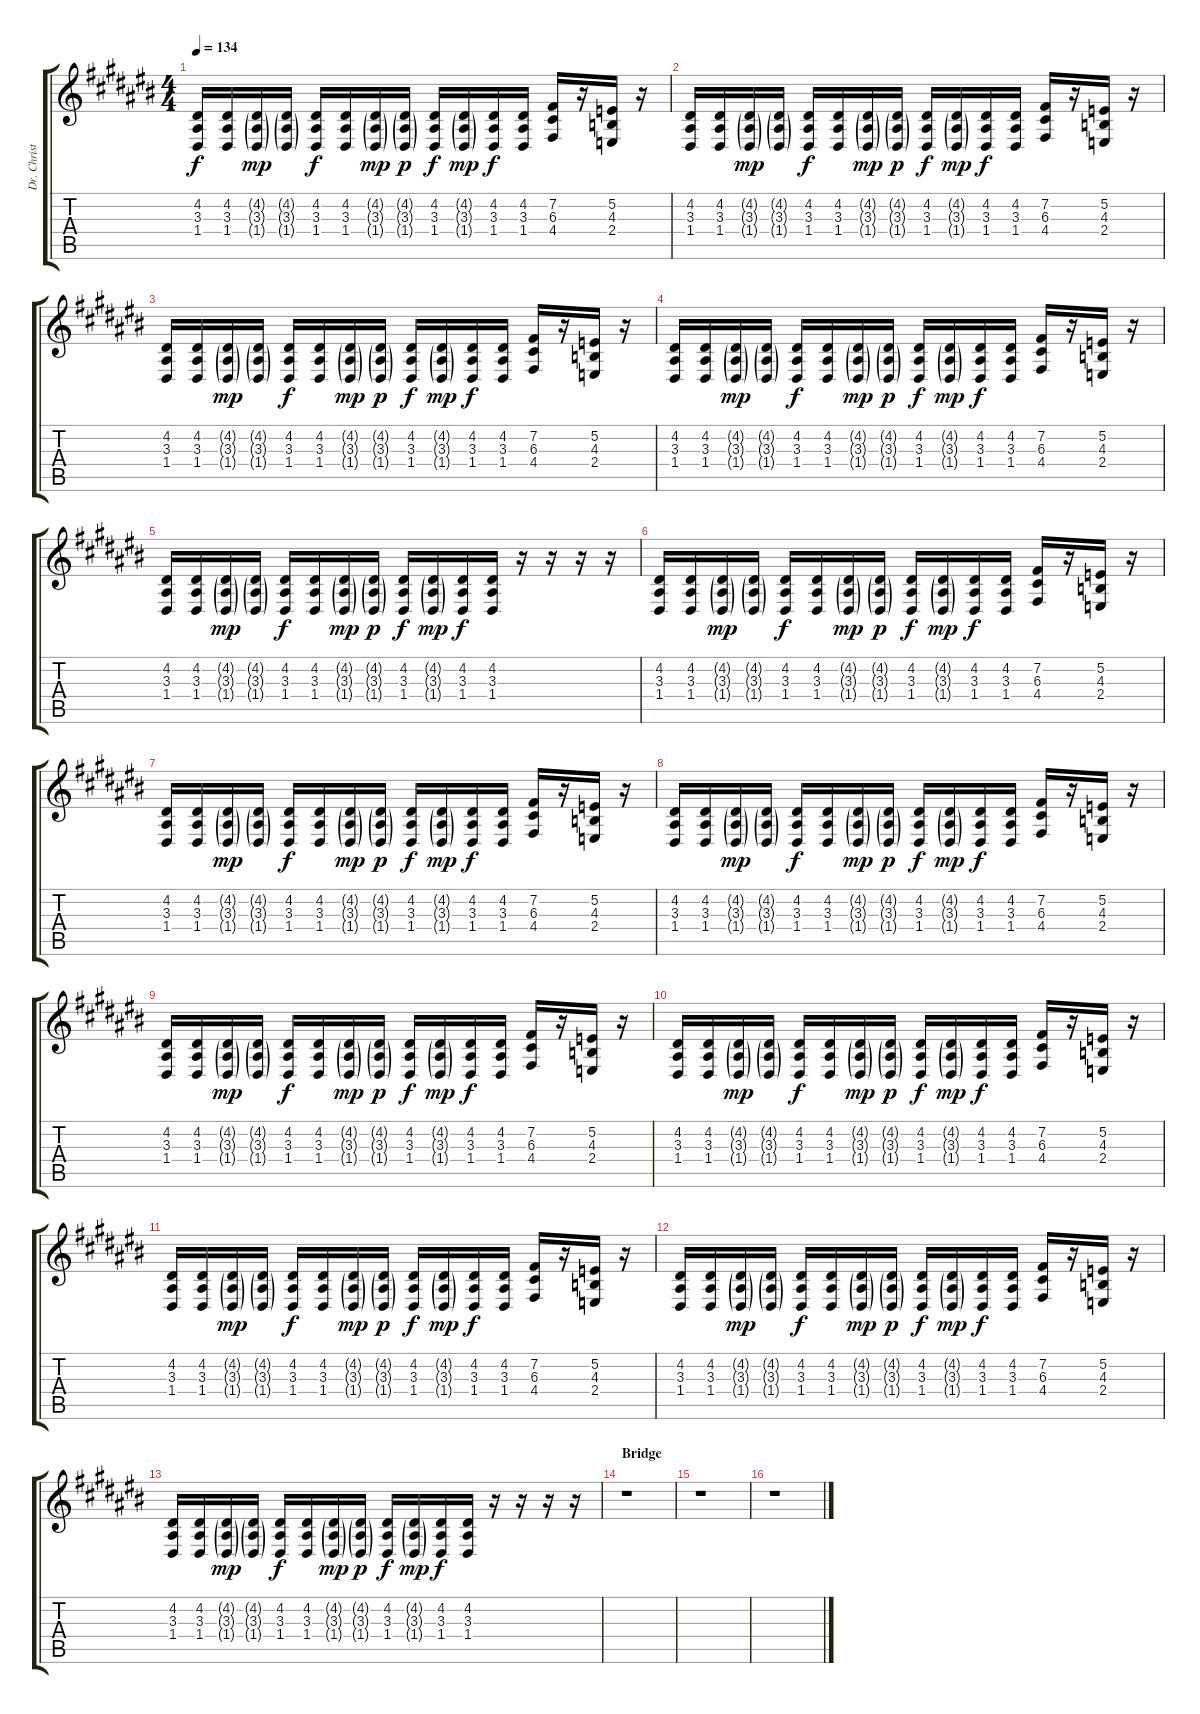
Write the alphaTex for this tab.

\track ("Dr. Christian Lorenz - Keyboard IV" "Dr. Christ") {instrument lead8bassandlead}
\staff {score tabs}
\tuning (E4 B3 G3 D3 A2 D2) {hide}
\ts (4 4)
\tempo 134
\clef g2
\ks c#
(4.2 3.3 1.4).16{dy f} (4.2 3.3 1.4).16 (4.2{g} 3.3{g} 1.4{g}).16{dy mp} (4.2{g} 3.3{g} 1.4{g}).16 (4.2 3.3 1.4).16{dy f} (4.2 3.3 1.4).16 (4.2{g} 3.3{g} 1.4{g}).16{dy mp} (4.2{g} 3.3{g} 1.4{g}).16{dy p} (4.2 3.3 1.4).16{dy f} (4.2{g} 3.3{g} 1.4{g}).16{dy mp} (4.2 3.3 1.4).16{dy f} (4.2 3.3 1.4).16 (7.2 6.3 4.4).16 r.16 (5.2 4.3 2.4).16 r.16 |
(4.2 3.3 1.4).16 (4.2 3.3 1.4).16 (4.2{g} 3.3{g} 1.4{g}).16{dy mp} (4.2{g} 3.3{g} 1.4{g}).16 (4.2 3.3 1.4).16{dy f} (4.2 3.3 1.4).16 (4.2{g} 3.3{g} 1.4{g}).16{dy mp} (4.2{g} 3.3{g} 1.4{g}).16{dy p} (4.2 3.3 1.4).16{dy f} (4.2{g} 3.3{g} 1.4{g}).16{dy mp} (4.2 3.3 1.4).16{dy f} (4.2 3.3 1.4).16 (7.2 6.3 4.4).16 r.16 (5.2 4.3 2.4).16 r.16 |
(4.2 3.3 1.4).16 (4.2 3.3 1.4).16 (4.2{g} 3.3{g} 1.4{g}).16{dy mp} (4.2{g} 3.3{g} 1.4{g}).16 (4.2 3.3 1.4).16{dy f} (4.2 3.3 1.4).16 (4.2{g} 3.3{g} 1.4{g}).16{dy mp} (4.2{g} 3.3{g} 1.4{g}).16{dy p} (4.2 3.3 1.4).16{dy f} (4.2{g} 3.3{g} 1.4{g}).16{dy mp} (4.2 3.3 1.4).16{dy f} (4.2 3.3 1.4).16 (7.2 6.3 4.4).16 r.16 (5.2 4.3 2.4).16 r.16 |
(4.2 3.3 1.4).16 (4.2 3.3 1.4).16 (4.2{g} 3.3{g} 1.4{g}).16{dy mp} (4.2{g} 3.3{g} 1.4{g}).16 (4.2 3.3 1.4).16{dy f} (4.2 3.3 1.4).16 (4.2{g} 3.3{g} 1.4{g}).16{dy mp} (4.2{g} 3.3{g} 1.4{g}).16{dy p} (4.2 3.3 1.4).16{dy f} (4.2{g} 3.3{g} 1.4{g}).16{dy mp} (4.2 3.3 1.4).16{dy f} (4.2 3.3 1.4).16 (7.2 6.3 4.4).16 r.16 (5.2 4.3 2.4).16 r.16 |
(4.2 3.3 1.4).16 (4.2 3.3 1.4).16 (4.2{g} 3.3{g} 1.4{g}).16{dy mp} (4.2{g} 3.3{g} 1.4{g}).16 (4.2 3.3 1.4).16{dy f} (4.2 3.3 1.4).16 (4.2{g} 3.3{g} 1.4{g}).16{dy mp} (4.2{g} 3.3{g} 1.4{g}).16{dy p} (4.2 3.3 1.4).16{dy f} (4.2{g} 3.3{g} 1.4{g}).16{dy mp} (4.2 3.3 1.4).16{dy f} (4.2 3.3 1.4).16 r.16 r.16 r.16 r.16 |
(4.2 3.3 1.4).16 (4.2 3.3 1.4).16 (4.2{g} 3.3{g} 1.4{g}).16{dy mp} (4.2{g} 3.3{g} 1.4{g}).16 (4.2 3.3 1.4).16{dy f} (4.2 3.3 1.4).16 (4.2{g} 3.3{g} 1.4{g}).16{dy mp} (4.2{g} 3.3{g} 1.4{g}).16{dy p} (4.2 3.3 1.4).16{dy f} (4.2{g} 3.3{g} 1.4{g}).16{dy mp} (4.2 3.3 1.4).16{dy f} (4.2 3.3 1.4).16 (7.2 6.3 4.4).16 r.16 (5.2 4.3 2.4).16 r.16 |
(4.2 3.3 1.4).16 (4.2 3.3 1.4).16 (4.2{g} 3.3{g} 1.4{g}).16{dy mp} (4.2{g} 3.3{g} 1.4{g}).16 (4.2 3.3 1.4).16{dy f} (4.2 3.3 1.4).16 (4.2{g} 3.3{g} 1.4{g}).16{dy mp} (4.2{g} 3.3{g} 1.4{g}).16{dy p} (4.2 3.3 1.4).16{dy f} (4.2{g} 3.3{g} 1.4{g}).16{dy mp} (4.2 3.3 1.4).16{dy f} (4.2 3.3 1.4).16 (7.2 6.3 4.4).16 r.16 (5.2 4.3 2.4).16 r.16 |
(4.2 3.3 1.4).16 (4.2 3.3 1.4).16 (4.2{g} 3.3{g} 1.4{g}).16{dy mp} (4.2{g} 3.3{g} 1.4{g}).16 (4.2 3.3 1.4).16{dy f} (4.2 3.3 1.4).16 (4.2{g} 3.3{g} 1.4{g}).16{dy mp} (4.2{g} 3.3{g} 1.4{g}).16{dy p} (4.2 3.3 1.4).16{dy f} (4.2{g} 3.3{g} 1.4{g}).16{dy mp} (4.2 3.3 1.4).16{dy f} (4.2 3.3 1.4).16 (7.2 6.3 4.4).16 r.16 (5.2 4.3 2.4).16 r.16 |
(4.2 3.3 1.4).16 (4.2 3.3 1.4).16 (4.2{g} 3.3{g} 1.4{g}).16{dy mp} (4.2{g} 3.3{g} 1.4{g}).16 (4.2 3.3 1.4).16{dy f} (4.2 3.3 1.4).16 (4.2{g} 3.3{g} 1.4{g}).16{dy mp} (4.2{g} 3.3{g} 1.4{g}).16{dy p} (4.2 3.3 1.4).16{dy f} (4.2{g} 3.3{g} 1.4{g}).16{dy mp} (4.2 3.3 1.4).16{dy f} (4.2 3.3 1.4).16 (7.2 6.3 4.4).16 r.16 (5.2 4.3 2.4).16 r.16 |
(4.2 3.3 1.4).16 (4.2 3.3 1.4).16 (4.2{g} 3.3{g} 1.4{g}).16{dy mp} (4.2{g} 3.3{g} 1.4{g}).16 (4.2 3.3 1.4).16{dy f} (4.2 3.3 1.4).16 (4.2{g} 3.3{g} 1.4{g}).16{dy mp} (4.2{g} 3.3{g} 1.4{g}).16{dy p} (4.2 3.3 1.4).16{dy f} (4.2{g} 3.3{g} 1.4{g}).16{dy mp} (4.2 3.3 1.4).16{dy f} (4.2 3.3 1.4).16 (7.2 6.3 4.4).16 r.16 (5.2 4.3 2.4).16 r.16 |
(4.2 3.3 1.4).16 (4.2 3.3 1.4).16 (4.2{g} 3.3{g} 1.4{g}).16{dy mp} (4.2{g} 3.3{g} 1.4{g}).16 (4.2 3.3 1.4).16{dy f} (4.2 3.3 1.4).16 (4.2{g} 3.3{g} 1.4{g}).16{dy mp} (4.2{g} 3.3{g} 1.4{g}).16{dy p} (4.2 3.3 1.4).16{dy f} (4.2{g} 3.3{g} 1.4{g}).16{dy mp} (4.2 3.3 1.4).16{dy f} (4.2 3.3 1.4).16 (7.2 6.3 4.4).16 r.16 (5.2 4.3 2.4).16 r.16 |
(4.2 3.3 1.4).16 (4.2 3.3 1.4).16 (4.2{g} 3.3{g} 1.4{g}).16{dy mp} (4.2{g} 3.3{g} 1.4{g}).16 (4.2 3.3 1.4).16{dy f} (4.2 3.3 1.4).16 (4.2{g} 3.3{g} 1.4{g}).16{dy mp} (4.2{g} 3.3{g} 1.4{g}).16{dy p} (4.2 3.3 1.4).16{dy f} (4.2{g} 3.3{g} 1.4{g}).16{dy mp} (4.2 3.3 1.4).16{dy f} (4.2 3.3 1.4).16 (7.2 6.3 4.4).16 r.16 (5.2 4.3 2.4).16 r.16 |
(4.2 3.3 1.4).16 (4.2 3.3 1.4).16 (4.2{g} 3.3{g} 1.4{g}).16{dy mp} (4.2{g} 3.3{g} 1.4{g}).16 (4.2 3.3 1.4).16{dy f} (4.2 3.3 1.4).16 (4.2{g} 3.3{g} 1.4{g}).16{dy mp} (4.2{g} 3.3{g} 1.4{g}).16{dy p} (4.2 3.3 1.4).16{dy f} (4.2{g} 3.3{g} 1.4{g}).16{dy mp} (4.2 3.3 1.4).16{dy f} (4.2 3.3 1.4).16 r.16 r.16 r.16 r.16 |
\section ("" "Bridge")
r.1 |
r.1 |
r.1
